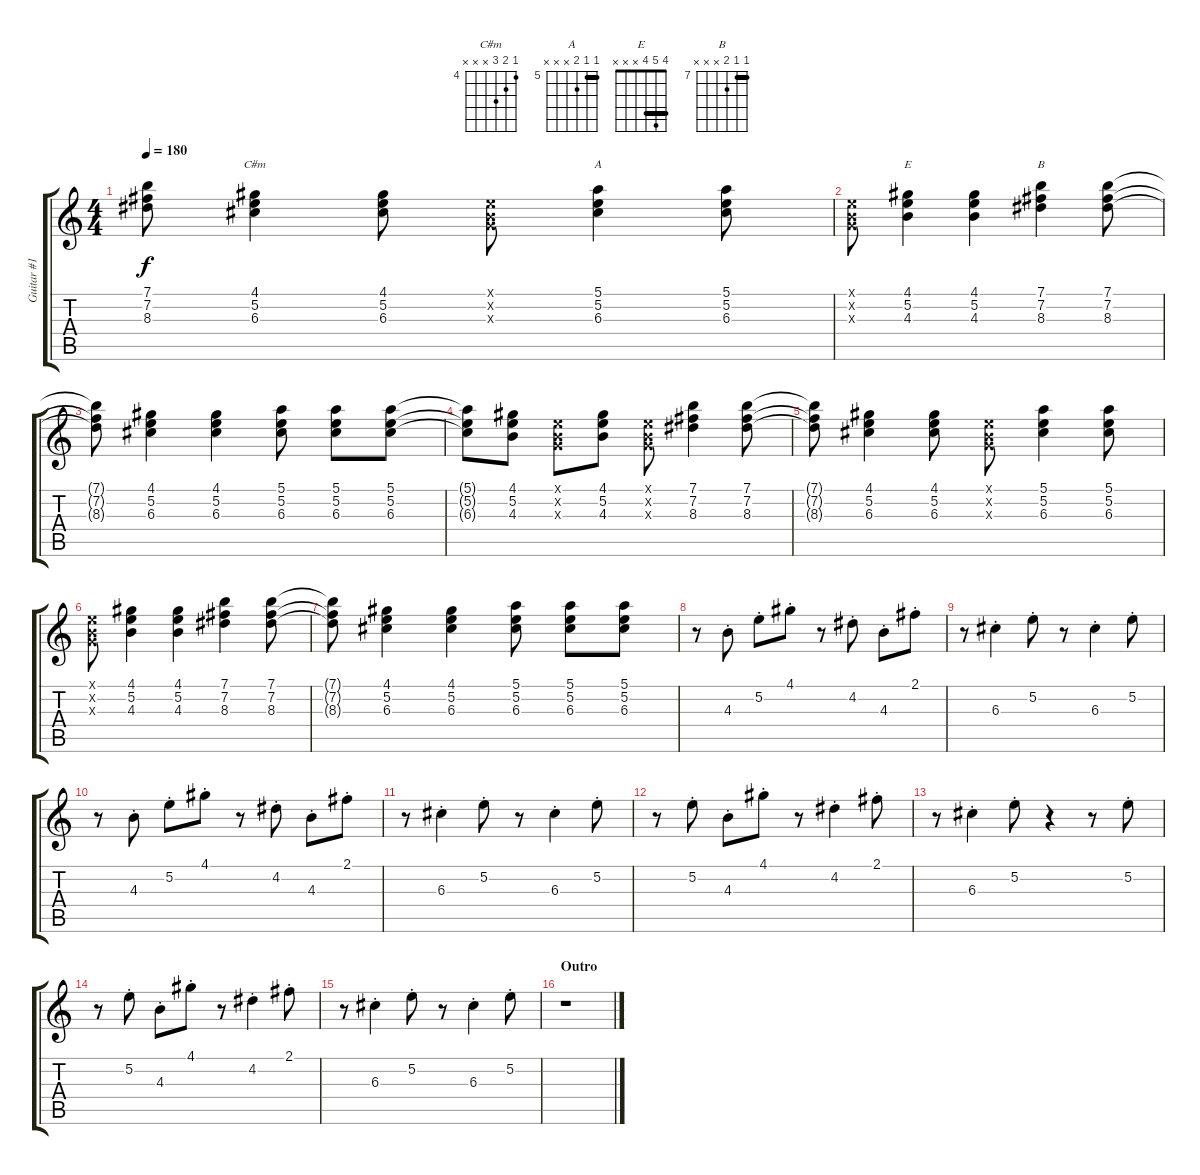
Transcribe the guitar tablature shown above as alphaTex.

\track ("Guitar #1" "Guitar #1") {instrument acousticguitarsteel}
\staff {score tabs}
\tuning (E4 B3 G3 D3 A2 E2) {hide}
\chord ("C#m" 4 5 6 x x x) {firstfret 4}
\chord ("A" 5 5 6 x x x) {firstfret 5 barre 5}
\chord ("E" 4 5 4 x x x) {barre 4}
\chord ("B" 7 7 8 x x x) {firstfret 7 barre 7}
\ts (4 4)
\tempo 180
\clef g2
\ks c
(7.1{t} 7.2{t} 8.3{t}).8{dy f} (4.1 5.2 6.3).4{ch "C#m"} (4.1 5.2 6.3).8 (0.1{x} 0.2{x} 0.3{x}).8 (5.1 5.2 6.3).4{ch "A"} (5.1 5.2 6.3).8 |
(0.1{x} 0.2{x} 0.3{x}).8 (4.1 5.2 4.3).4{ch "E"} (4.1 5.2 4.3).4 (7.1 7.2 8.3).4{ch "B"} (7.1 7.2 8.3).8 |
(7.1{t} 7.2{t} 8.3{t}).8 (4.1 5.2 6.3).4 (4.1 5.2 6.3).4 (5.1 5.2 6.3).8 (5.1 5.2 6.3).8 (5.1 5.2 6.3).8 |
(5.1{t} 5.2{t} 6.3{t}).8 (4.1 5.2 4.3).8 (0.1{x} 0.2{x} 0.3{x}).8 (4.1 5.2 4.3).8 (0.1{x} 0.2{x} 0.3{x}).8 (7.1 7.2 8.3).4 (7.1 7.2 8.3).8 |
(7.1{t} 7.2{t} 8.3{t}).8 (4.1 5.2 6.3).4 (4.1 5.2 6.3).8 (0.1{x} 0.2{x} 0.3{x}).8 (5.1 5.2 6.3).4 (5.1 5.2 6.3).8 |
(0.1{x} 0.2{x} 0.3{x}).8 (4.1 5.2 4.3).4 (4.1 5.2 4.3).4 (7.1 7.2 8.3).4 (7.1 7.2 8.3).8 |
(7.1{t} 7.2{t} 8.3{t}).8 (4.1 5.2 6.3).4 (4.1 5.2 6.3).4 (5.1 5.2 6.3).8 (5.1 5.2 6.3).8 (5.1 5.2 6.3).8 |
r.8{volume 10 instrument electricguitarmuted} 4.3{st}.8 5.2{st}.8 4.1{st}.8 r.8 4.2{st}.8 4.3{st}.8 2.1{st}.8 |
r.8 6.3{st}.4 5.2{st}.8 r.8 6.3{st}.4 5.2{st}.8 |
r.8 4.3{st}.8 5.2{st}.8 4.1{st}.8 r.8 4.2{st}.8 4.3{st}.8 2.1{st}.8 |
r.8 6.3{st}.4 5.2{st}.8 r.8 6.3{st}.4 5.2{st}.8 |
r.8 5.2{st}.8 4.3{st}.8 4.1{st}.8 r.8 4.2{st}.4 2.1{st}.8 |
r.8 6.3{st}.4 5.2{st}.8 r.4 r.8 5.2{st}.8 |
r.8 5.2{st}.8 4.3{st}.8 4.1{st}.8 r.8 4.2{st}.4 2.1{st}.8 |
r.8 6.3{st}.4 5.2{st}.8 r.8 6.3{st}.4 5.2{st}.8 |
\section ("" "Outro")
r.1
